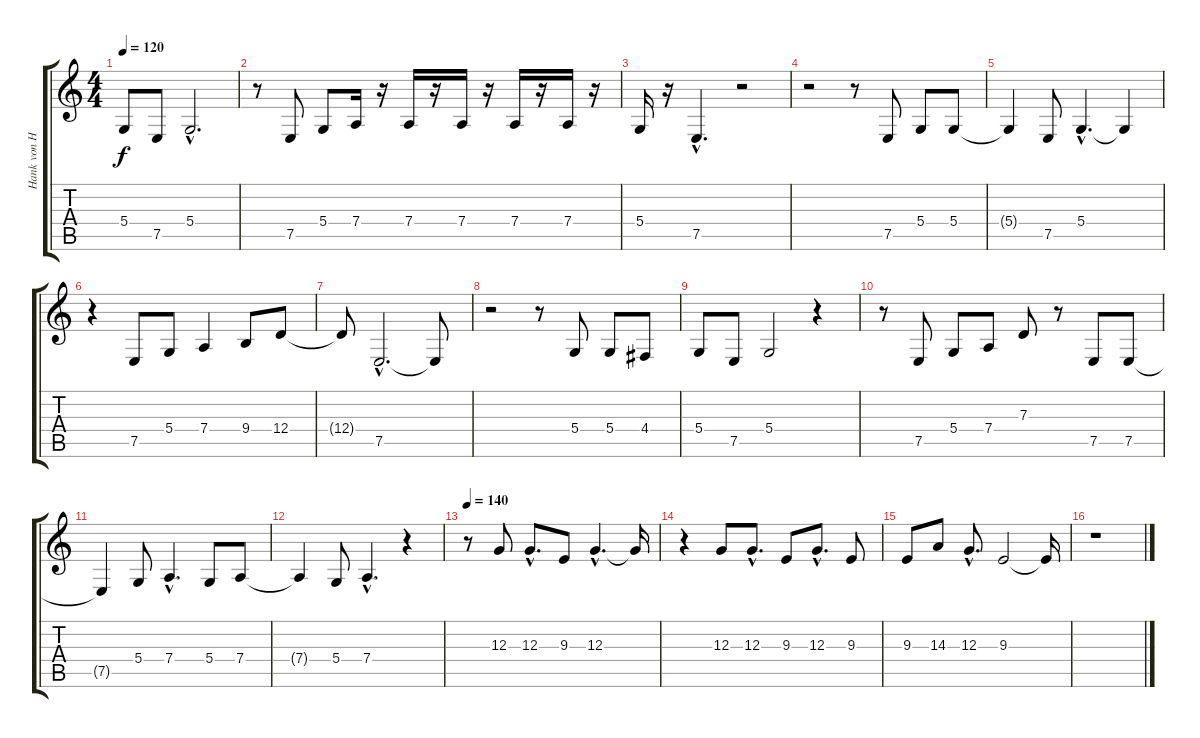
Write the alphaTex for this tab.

\track ("Hank von Helvete" "Hank von H") {instrument viola}
\staff {score tabs}
\tuning (E4 B3 G3 D3 A2 E2) {hide}
\ts (4 4)
\tempo 120
\clef g2
\ks c
5.4.8{dy f} 7.5.8 5.4{hac}.2{d} |
r.8 7.5.8 5.4.8 7.4.16 r.16 7.4.16 r.16 7.4.16 r.16 7.4.16 r.16 7.4.16 r.16 |
5.4.16 r.16 7.5{hac}.4{d} r.2 |
r.2 r.8 7.5.8 5.4.8 5.4.8 |
5.4{t}.4 7.5.8 5.4{hac}.4{d} 5.4{t}.4 |
r.4 7.5.8 5.4.8 7.4.4 9.4.8 12.4.8 |
12.4{t}.8 7.5{hac}.2{d} 7.5{t}.8 |
r.2 r.8 5.4.8 5.4.8 4.4.8 |
5.4.8 7.5.8 5.4.2 r.4 |
r.8 7.5.8 5.4.8 7.4.8 7.3.8 r.8 7.5.8 7.5.8 |
7.5{t}.4 5.4.8 7.4{hac}.4{d} 5.4.8 7.4.8 |
7.4{t}.4 5.4.8 7.4{hac}.4{d} r.4 |
\tempo 140
r.8 12.3.8 12.3{hac}.8{d} 9.3.8 12.3{hac}.4{d} 12.3{t}.16 |
r.4 12.3.8 12.3{hac}.8{d} 9.3.8 12.3{hac}.8{d} 9.3.8 |
9.3.8 14.3.8 12.3{hac}.8{d} 9.3.2 9.3{t}.16 |
r.1
